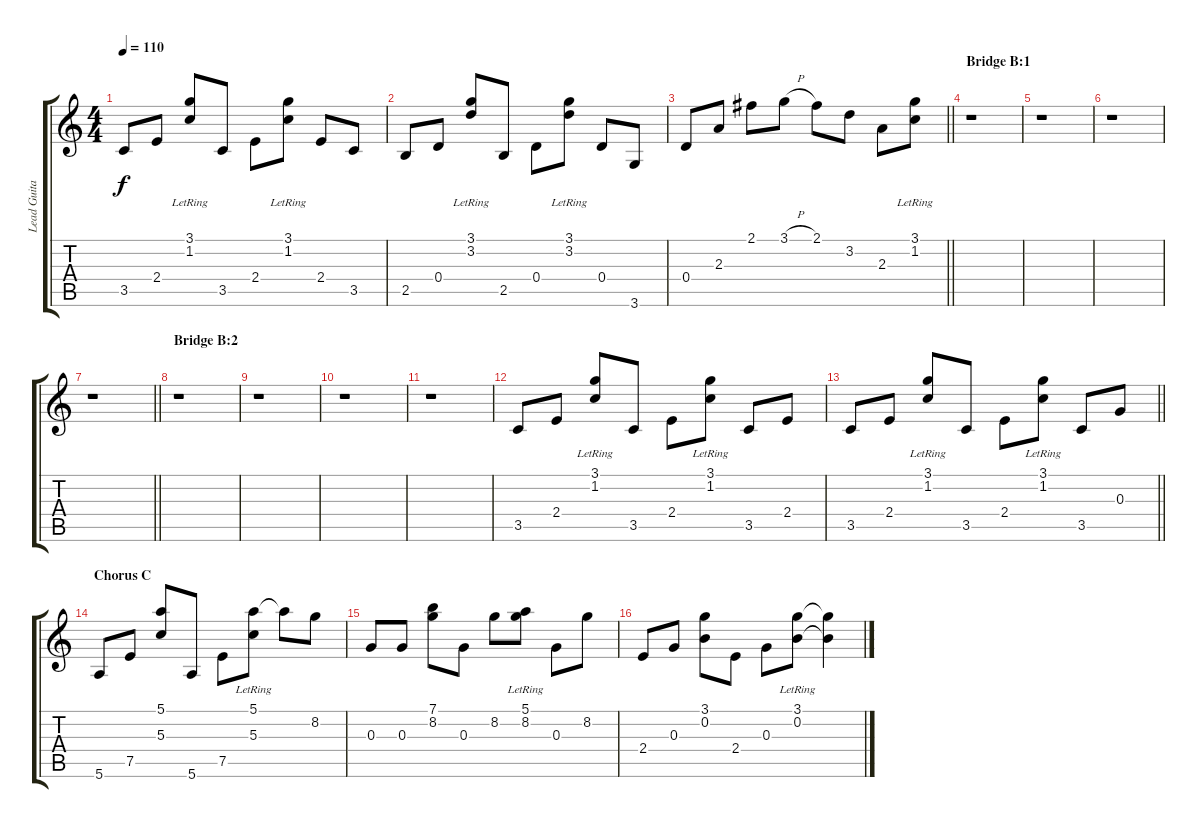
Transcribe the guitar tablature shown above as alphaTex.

\track ("Lead Guitar" "Lead Guita") {instrument acousticguitarsteel}
\staff {score tabs}
\tuning (E4 B3 G3 D3 A2 E2) {hide}
\ts (4 4)
\tempo 110
\clef g2
\ks c
3.5.8{dy f} 2.4.8 (3.1{lr} 1.2{lr}).8 3.5.8 2.4.8 (3.1{lr} 1.2{lr}).8 2.4.8 3.5.8 |
2.5.8 0.4.8 (3.1{lr} 3.2{lr}).8 2.5.8 0.4.8 (3.1{lr} 3.2{lr}).8 0.4.8 3.6.8 |
\barLineRight lightlight
0.4.8 2.3.8 2.1.8 3.1{h}.8 2.1.8 3.2.8 2.3.8 (3.1{lr} 1.2{lr}).8 |
\section ("" "Bridge B:1")
r.1 |
r.1 |
r.1 |
\barLineRight lightlight
r.1 |
\section ("" "Bridge B:2")
r.1 |
r.1 |
r.1 |
r.1 |
3.5.8 2.4.8 (3.1{lr} 1.2{lr}).8 3.5.8 2.4.8 (3.1{lr} 1.2{lr}).8 3.5.8 2.4.8 |
\barLineRight lightlight
3.5.8 2.4.8 (3.1{lr} 1.2{lr}).8 3.5.8 2.4.8 (3.1{lr} 1.2{lr}).8 3.5.8 0.3.8 |
\section ("" "Chorus C")
5.6.8 7.5.8 (5.1 5.3).8 5.6.8 7.5.8 (5.1{lr} 5.3{lr}).8 5.1{t}.8 8.2.8 |
0.3.8 0.3.8 (7.1 8.2).8 0.3.8 8.2.8 (5.1{lr} 8.2{lr}).8 0.3.8 8.2.8 |
2.4.8 0.3.8 (3.1 0.2).8 2.4.8 0.3.8 (3.1{lr} 0.2{lr}).8 (3.1{t} 0.2{t}).4
